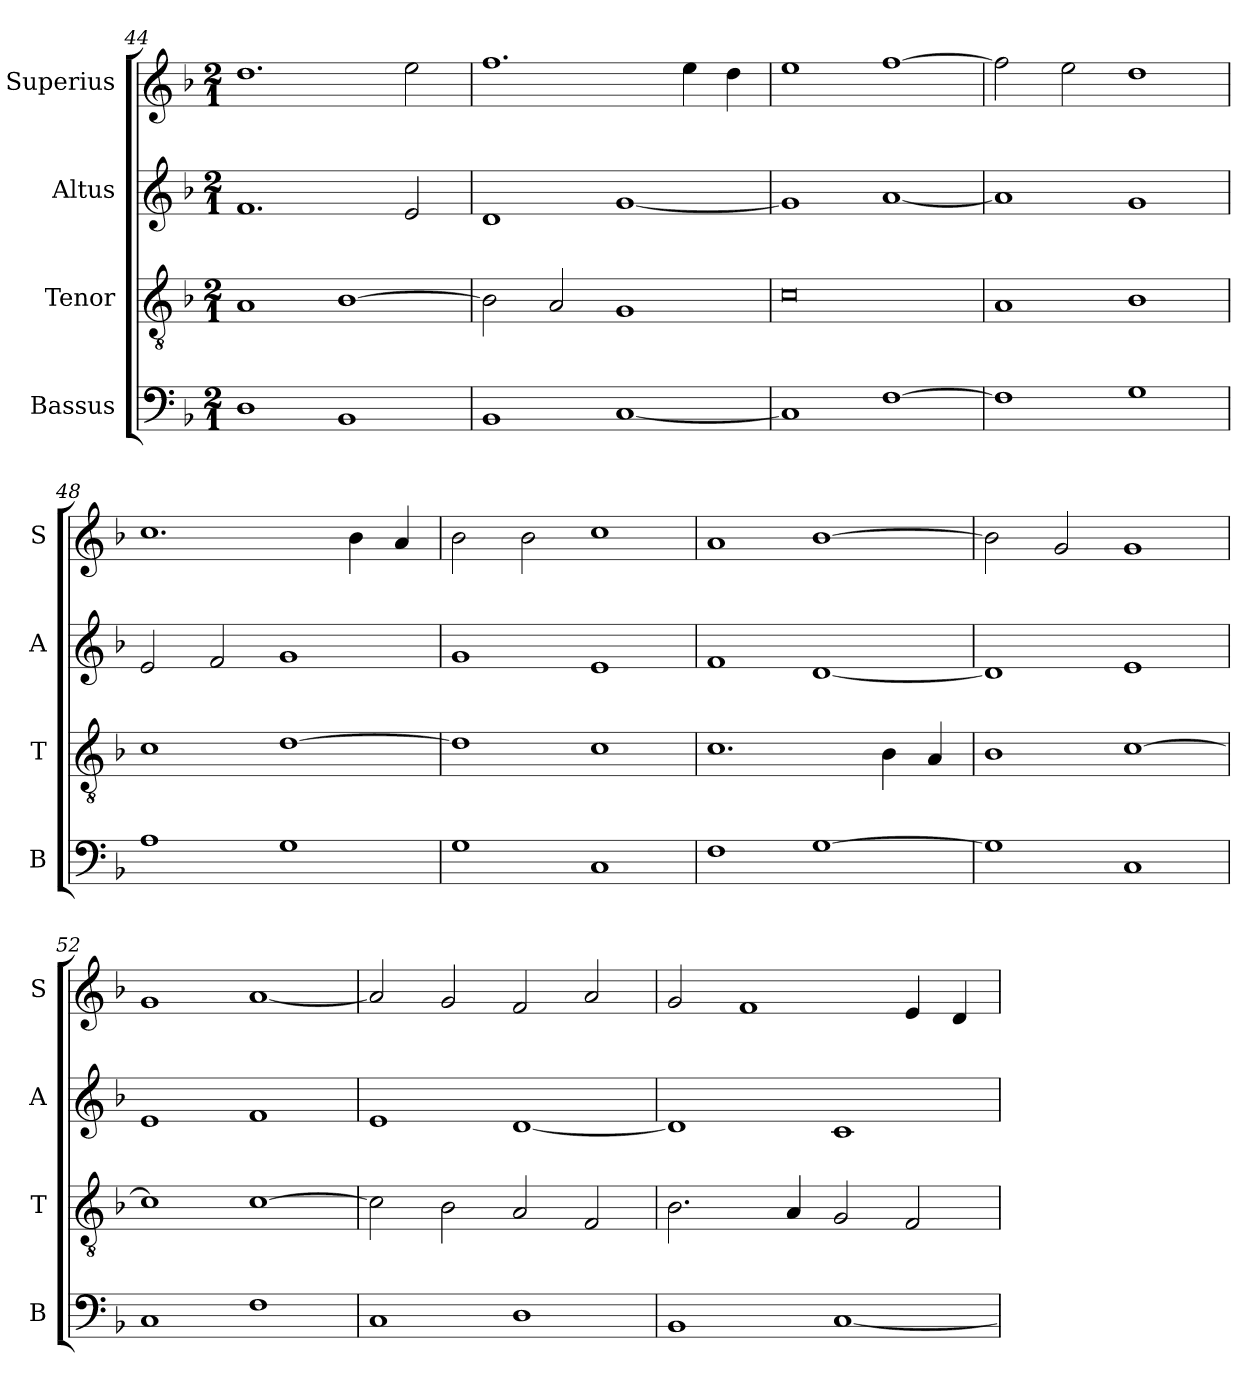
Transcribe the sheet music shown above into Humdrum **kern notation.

**kern	**kern	**kern	**kern
*part4	*part3	*part2	*part1
*staff4	*staff3	*staff2	*staff1
*I"Bassus	*I"Tenor	*I"Altus	*I"Superius
*I'B	*I'T	*I'A	*I'S
*clefF4	*clefGv2	*clefG2	*clefG2
*k[b-]	*k[b-]	*k[b-]	*k[b-]
*F:	*F:	*F:	*F:
*M2/1	*M2/1	*M2/1	*M2/1
=44	=44	=44	=44
1D	1A	1.f	1.dd
1BB-	[1B-	.	.
.	.	2e	2ee
=45	=45	=45	=45
1BB-	2B-]	1d	1.ff
.	2A	.	.
[1C	1G	[1g	.
.	.	.	4ee
.	.	.	4dd
=46	=46	=46	=46
1C]	0c	1g]	1ee
[1F	.	[1a	[1ff
=47	=47	=47	=47
1F]	1A	1a]	2ff]
.	.	.	2ee
1G	1B-	1g	1dd
=48	=48	=48	=48
1A	1c	2e	1.cc
.	.	2f	.
1G	[1d	1g	.
.	.	.	4b-
.	.	.	4a
=49	=49	=49	=49
1G	1d]	1g	2b-
.	.	.	2b-
1C	1c	1e	1cc
=50	=50	=50	=50
1F	1.c	1f	1a
[1G	.	[1d	[1b-
.	4B-	.	.
.	4A	.	.
=51	=51	=51	=51
1G]	1B-	1d]	2b-]
.	.	.	2g
1C	[1c	1e	1g
=52	=52	=52	=52
1C	1c]	1e	1g
1F	[1c	1f	[1a
=53	=53	=53	=53
1C	2c]	1e	2a]
.	2B-	.	2g
1D	2A	[1d	2f
.	2F	.	2a
=54	=54	=54	=54
1BB-	2.B-	1d]	2g
.	.	.	1f
.	4A	.	.
[1C	2G	1c	.
.	2F	.	4e
.	.	.	4d
=	=	=	=
*-	*-	*-	*-
